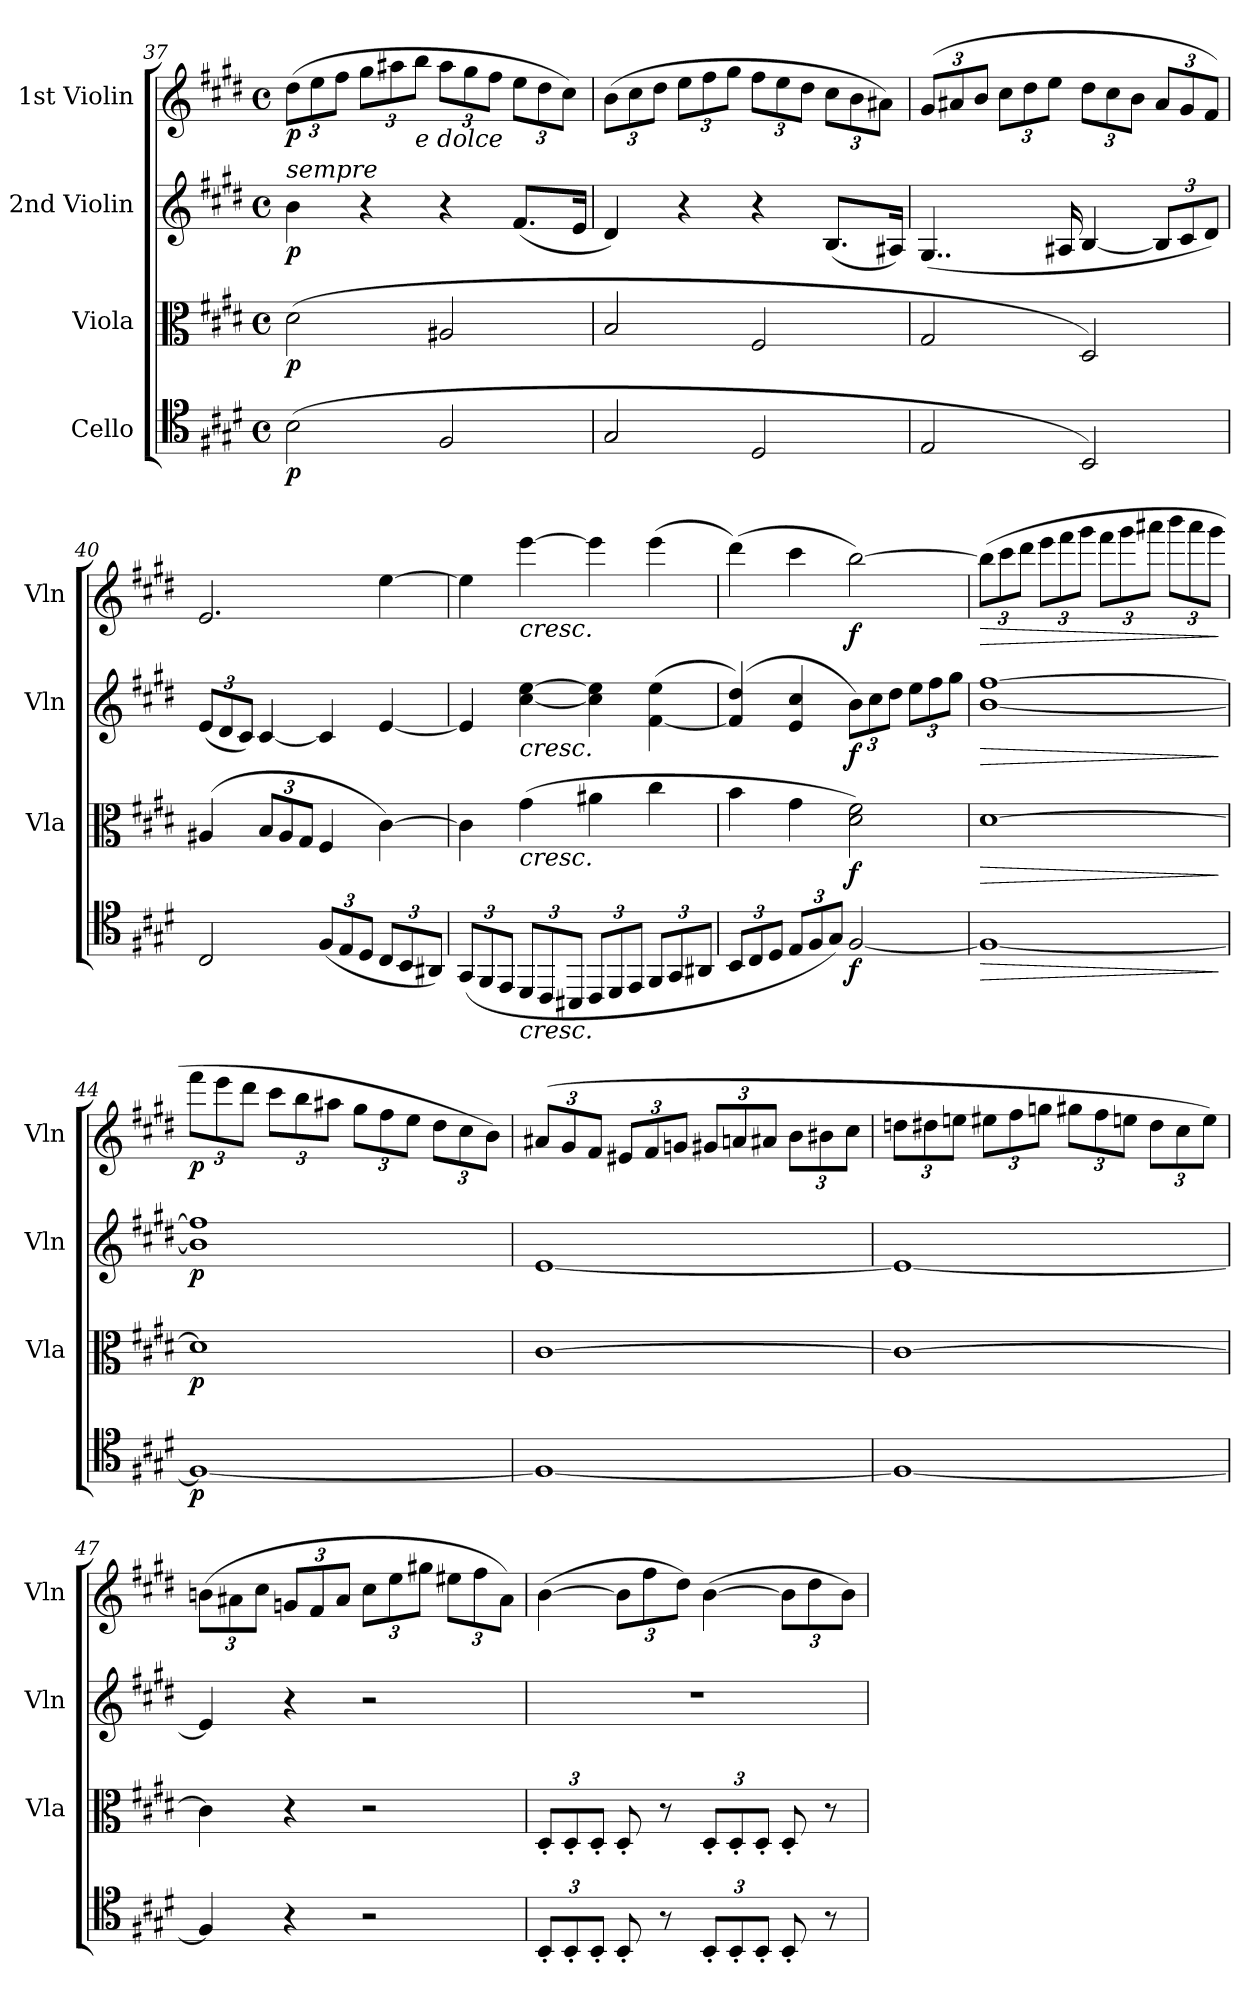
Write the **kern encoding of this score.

**kern	**dynam	**kern	**dynam	**kern	**dynam	**kern	**dynam
*part4	*part4	*part3	*part3	*part2	*part2	*part1	*part1
*staff4	*staff4	*staff3	*staff3	*staff2	*staff2	*staff1	*staff1
*I"Cello	*	*I"Viola	*	*I"2nd Violin	*	*I"1st Violin	*
*	*	*I'Vla	*	*I'Vln	*	*I'Vln	*
*clefC4	*	*clefC3	*	*clefG2	*	*clefG2	*
*k[f#c#g#d#]	*	*k[f#c#g#d#]	*	*k[f#c#g#d#]	*	*k[f#c#g#d#]	*
*M4/4	*	*M4/4	*	*M4/4	*	*M4/4	*
*met(c)	*	*met(c)	*	*met(c)	*	*met(c)	*
=37	=37	=37	=37	=37	=37	=37	=37
!	!	!	!	!LO:TX:a:i:t=sempre	!	!	!
(2B	p	(2d#	p	4b	p	(12dd#L	p
.	.	.	.	.	.	12ee	.
.	.	.	.	.	.	12ff#J	.
.	.	.	.	4r	.	12gg#L	.
.	.	.	.	.	.	12aa#X	.
!	!	!	!	!	!	!LO:TX:b:i:t=e dolce	!
.	.	.	.	.	.	12bbJ	.
2F#	.	2A#X	.	4r	.	12aa#L	.
.	.	.	.	.	.	12gg#	.
.	.	.	.	.	.	12ff#J	.
.	.	.	.	(8.f#L	.	12eeL	.
.	.	.	.	.	.	12dd#	.
.	.	.	.	.	.	12cc#J)	.
.	.	.	.	16eJk	.	.	.
=38	=38	=38	=38	=38	=38	=38	=38
2G#	.	2B	.	4d#)	.	(12bL	.
.	.	.	.	.	.	12cc#	.
.	.	.	.	.	.	12dd#J	.
.	.	.	.	4r	.	12eeL	.
.	.	.	.	.	.	12ff#	.
.	.	.	.	.	.	12gg#J	.
2D#	.	2F#	.	4r	.	12ff#L	.
.	.	.	.	.	.	12ee	.
.	.	.	.	.	.	12dd#J	.
.	.	.	.	(8.BL	.	12cc#L	.
.	.	.	.	.	.	12b	.
.	.	.	.	.	.	12a#XJ)	.
.	.	.	.	16A#XJk)	.	.	.
=39	=39	=39	=39	=39	=39	=39	=39
2E	.	2G#	.	(4..G#	.	(12g#L	.
.	.	.	.	.	.	12a#X	.
.	.	.	.	.	.	12bJ	.
.	.	.	.	.	.	12cc#L	.
.	.	.	.	.	.	12dd#	.
.	.	.	.	.	.	12eeJ	.
.	.	.	.	16A#X	.	.	.
2BB)	.	2D#)	.	[4B	.	12dd#L	.
.	.	.	.	.	.	12cc#	.
.	.	.	.	.	.	12bJ	.
.	.	.	.	12BL]	.	12a#L	.
.	.	.	.	12c#	.	12g#	.
.	.	.	.	12d#J)	.	12f#J)	.
=40	=40	=40	=40	=40	=40	=40	=40
2C#	.	(4A#X	.	(12eL	.	2.e	.
.	.	.	.	12d#	.	.	.
.	.	.	.	12c#J)	.	.	.
.	.	12BL	.	[4c#	.	.	.
.	.	12A#	.	.	.	.	.
.	.	12G#J	.	.	.	.	.
(12F#L	.	4F#	.	4c#]	.	.	.
12E	.	.	.	.	.	.	.
12D#J	.	.	.	.	.	.	.
12C#L	.	[4c#)	.	[4e	.	[4ee	.
12BB	.	.	.	.	.	.	.
12AA#XJ)	.	.	.	.	.	.	.
=41	=41	=41	=41	=41	=41	=41	=41
(12GG#L	.	4c#]	.	4e]	.	4ee]	.
12FF#	.	.	.	.	.	.	.
12EEJ	.	.	.	.	.	.	.
!	!	!	!	!	!	!LO:TX:b:i:t=cresc.	!
!	!	!	!	!LO:TX:b:i:t=cresc.	!	!	!
!	!	!LO:TX:b:i:t=cresc.	!	!	!	!	!
!LO:TX:b:i:t=cresc.	!	!	!	!	!	!	!
12DD#L	.	(4g#	.	[4cc# [4ee	.	[4eee	.
12CC#	.	.	.	.	.	.	.
12BBB#XJ	.	.	.	.	.	.	.
12CC#L	.	4a#X	.	4cc#] 4ee]	.	4eee]	.
12DD#	.	.	.	.	.	.	.
12EEJ	.	.	.	.	.	.	.
12FF#L	.	4cc#	.	([4f# 4ee	.	(4eee	.
12GG#	.	.	.	.	.	.	.
12AA#XJ	.	.	.	.	.	.	.
=42	=42	=42	=42	=42	=42	=42	=42
12BBL	.	4b	.	(4f#] 4dd#)	.	(4ddd#)	.
12C#	.	.	.	.	.	.	.
12D#J	.	.	.	.	.	.	.
12EL	.	4g#	.	4e 4cc#	.	4ccc#	.
12F#	.	.	.	.	.	.	.
12G#J)	.	.	.	.	.	.	.
[2F#	f	2d# 2f#)	f	12bL)	f	[2bb)	f
.	.	.	.	12cc#	.	.	.
.	.	.	.	12dd#J	.	.	.
.	.	.	.	12eeL	.	.	.
.	.	.	.	12ff#	.	.	.
.	.	.	.	12gg#J	.	.	.
=43	=43	=43	=43	=43	=43	=43	=43
!	!LO:HP:b	!	!LO:HP:b	!	!LO:HP:b	!	!LO:HP:b
1F#_	>	[1d#	>	[1b [1ff#	>	(12bbL]	>
.	.	.	.	.	.	12ccc#	.
.	.	.	.	.	.	12ddd#J	.
.	.	.	.	.	.	12eeeL	.
.	.	.	.	.	.	12fff#	.
.	.	.	.	.	.	12ggg#J	.
.	.	.	.	.	.	12fff#L	.
.	.	.	.	.	.	12ggg#	.
.	.	.	.	.	.	12aaa#XJ	.
.	.	.	.	.	.	12bbbL	.
.	.	.	.	.	.	12aaa#	.
.	.	.	.	.	.	12ggg#J	.
.	]	.	]	.	]	.	]
=44	=44	=44	=44	=44	=44	=44	=44
1F#_	p	1d#]	p	1b] 1ff#]	p	12fff#L	p
.	.	.	.	.	.	12eee	.
.	.	.	.	.	.	12ddd#J	.
.	.	.	.	.	.	12ccc#L	.
.	.	.	.	.	.	12bb	.
.	.	.	.	.	.	12aa#XJ	.
.	.	.	.	.	.	12gg#L	.
.	.	.	.	.	.	12ff#	.
.	.	.	.	.	.	12eeJ	.
.	.	.	.	.	.	12dd#L	.
.	.	.	.	.	.	12cc#	.
.	.	.	.	.	.	12bJ)	.
=45	=45	=45	=45	=45	=45	=45	=45
1F#_	.	[1c#	.	[1e	.	(12a#XL	.
.	.	.	.	.	.	12g#	.
.	.	.	.	.	.	12f#J	.
.	.	.	.	.	.	12e#XL	.
.	.	.	.	.	.	12f#	.
.	.	.	.	.	.	12gnJ	.
.	.	.	.	.	.	12g#XL	.
.	.	.	.	.	.	12an	.
.	.	.	.	.	.	12a#XJ	.
.	.	.	.	.	.	12bL	.
.	.	.	.	.	.	12b#X	.
.	.	.	.	.	.	12cc#J	.
=46	=46	=46	=46	=46	=46	=46	=46
1F#_	.	1c#_	.	1e_	.	12ddnL	.
.	.	.	.	.	.	12dd#X	.
.	.	.	.	.	.	12eenJ	.
.	.	.	.	.	.	12ee#XL	.
.	.	.	.	.	.	12ff#	.
.	.	.	.	.	.	12ggnJ	.
.	.	.	.	.	.	12gg#XL	.
.	.	.	.	.	.	12ff#	.
.	.	.	.	.	.	12eenJ	.
.	.	.	.	.	.	12dd#L	.
.	.	.	.	.	.	12cc#	.
.	.	.	.	.	.	12eeJ)	.
=47	=47	=47	=47	=47	=47	=47	=47
4F#]	.	4c#]	.	4e]	.	(12bnL	.
.	.	.	.	.	.	12a#X	.
.	.	.	.	.	.	12cc#J	.
4r	.	4r	.	4r	.	12gnL	.
.	.	.	.	.	.	12f#	.
.	.	.	.	.	.	12a#J	.
2r	.	2r	.	2r	.	12cc#L	.
.	.	.	.	.	.	12ee	.
.	.	.	.	.	.	12gg#XJ	.
.	.	.	.	.	.	12ee#XL	.
.	.	.	.	.	.	12ff#	.
.	.	.	.	.	.	12a#J)	.
=48	=48	=48	=48	=48	=48	=48	=48
12BB'L	.	12D#'L	.	1r	.	([4b	.
12BB'	.	12D#'	.	.	.	.	.
12BB'J	.	12D#'J	.	.	.	.	.
8BB'	.	8D#'	.	.	.	12bL]	.
.	.	.	.	.	.	12ff#	.
8r	.	8r	.	.	.	.	.
.	.	.	.	.	.	12dd#J)	.
12BB'L	.	12D#'L	.	.	.	([4b	.
12BB'	.	12D#'	.	.	.	.	.
12BB'J	.	12D#'J	.	.	.	.	.
8BB'	.	8D#'	.	.	.	12bL]	.
.	.	.	.	.	.	12dd#	.
8r	.	8r	.	.	.	.	.
.	.	.	.	.	.	12bJ)	.
=	=	=	=	=	=	=	=
*-	*-	*-	*-	*-	*-	*-	*-
